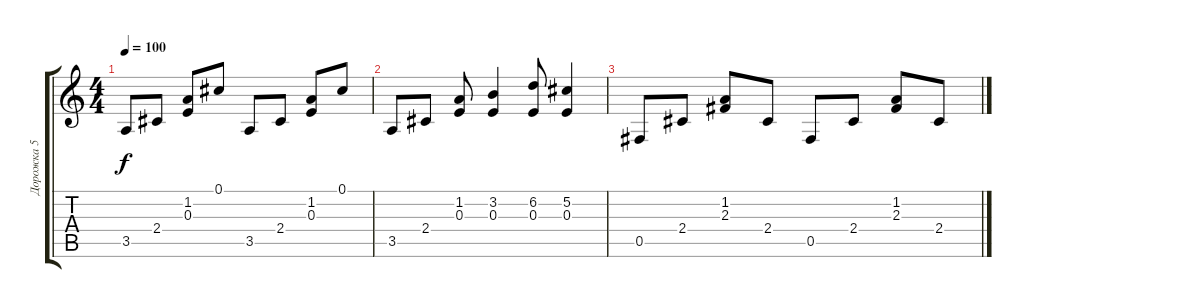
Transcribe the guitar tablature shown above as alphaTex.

\track ("Дорожка 5" "Дорожка 5") {instrument acousticguitarsteel}
\staff {score tabs}
\tuning (Db4 Ab3 E3 B2 Gb2 B1) {hide}
\ts (4 4)
\tempo 100
\clef g2
\ks c
3.5.8{dy f} 2.4.8 (1.2 0.3).8 0.1.8 3.5.8 2.4.8 (1.2 0.3).8 0.1.8 |
3.5.8 2.4.8 (1.2 0.3).8 (3.2 0.3).4 (6.2 0.3).8 (5.2 0.3).4 |
0.5.8 2.4.8 (1.2 2.3).8 2.4.8 0.5.8 2.4.8 (1.2 2.3).8 2.4.8
